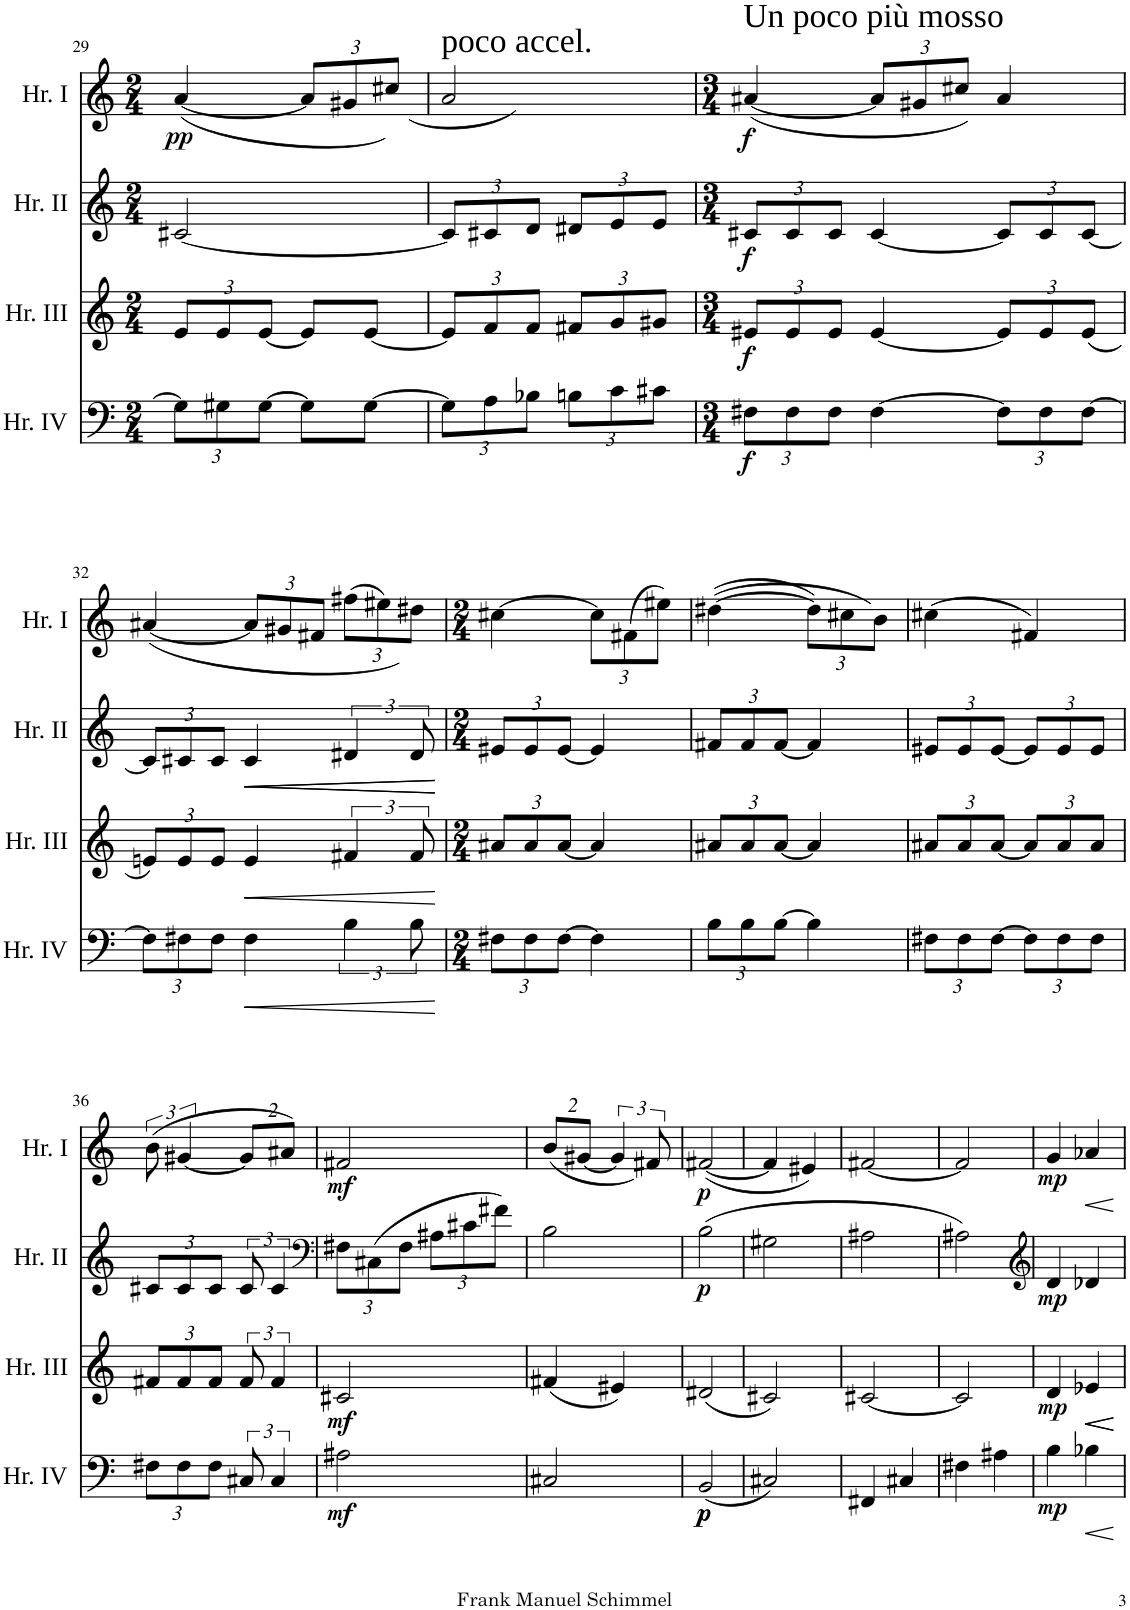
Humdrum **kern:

**kern	**dynam	**kern	**dynam	**kern	**dynam	**kern	**dynam
*part4	*part4	*part3	*part3	*part2	*part2	*part1	*part1
*staff4	*staff4	*staff3	*staff3	*staff2	*staff2	*staff1	*staff1
*I"Horn IV	*	*I"Horn III	*	*I"Horn II	*	*I"Horn I	*
*I'Hr. IV	*	*I'Hr. III	*	*I'Hr. II	*	*I'Hr. I	*
!!LO:PB:g=z
*clefF4	*	*clefG2	*	*clefG2	*	*clefG2	*
*Trd4c7	*	*Trd4c7	*	*Trd4c7	*	*Trd4c7	*
*k[]	*	*k[]	*	*k[]	*	*k[]	*
*M2/4	*	*M2/4	*	*M2/4	*	*M2/4	*
*Xbrackettup	*	*Xbrackettup	*	*	*	*	*
=29	=29	=29	=29	=29	=29	=29	=29
!	!	!	!	!	!	!	!LO:DY:b
12G#\L]	.	12e/L	.	[2c#X/	.	([4a/	pp
12G#X\	.	12e/	.	.	.	.	.
[12G#\J	.	[12e/J	.	.	.	.	.
*	*	*	*	*	*	*Xbrackettup	*
8G#\L]	.	8e/L]	.	.	.	12a/L])	.
.	.	.	.	.	.	12g#X/	.
[8G#\J	.	[8e/J	.	.	.	.	.
.	.	.	.	.	.	12cc#X/J	.
=30	=30	=30	=30	=30	=30	=30	=30
*	*	*	*	*Xbrackettup	*	*	*
!	!	!	!	!	!	!LO:TX:a:t=poco accel.	!
12G#\L]	.	12e/L]	.	12c#/L]	.	(2a/	.
12A\	.	12f/	.	12c#X/	.	.	.
12B-X\J	.	12f/J	.	12d/J	.	.	.
12Bn\L	.	12f#X/L	.	12d#X/L	.	.	.
12c\	.	12g/	.	12e/	.	.	.
12c#X\J	.	12g#X/J	.	12e/J	.	.	.
=31	=31	=31	=31	=31	=31	=31	=31
*M3/4	*	*M3/4	*	*M3/4	*	*M3/4	*
!	!	!	!	!	!	!LO:TX:a:t=Un poco più mosso	!
!	!LO:DY:b	!	!LO:DY:b	!	!LO:DY:b	!	!LO:DY:b
12F#X\L	f	12e#X/L	f	12c#X/L	f	([4a#X/)	f
12F#\	.	12e#/	.	12c#/	.	.	.
12F#\J	.	12e#/J	.	12c#/J	.	.	.
[4F#\	.	[4e#/	.	[4c#/	.	12a#/L])	.
.	.	.	.	.	.	12g#X/	.
.	.	.	.	.	.	12cc#X/J	.
12F#\L]	.	12e#/L]	.	12c#/L]	.	4a#/	.
12F#\	.	12e#/	.	12c#/	.	.	.
[12F#\J	.	(12e#/J	.	[12c#/J	.	.	.
!!LO:LB:g=z
=32	=32	=32	=32	=32	=32	=32	=32
12F#\L]	.	12en/L)	.	12c#/L]	.	([4a#X/	.
12F#X\	.	12e/	.	12c#X/	.	.	.
12F#\J	.	12e/J	.	12c#/J	.	.	.
!	!LO:HP:b	!	!LO:HP:b	!	!LO:HP:b	!	!
4F#\	<	4e/	<	4c#/	<	12a#/L])	.
.	.	.	.	.	.	12g#X/	.
.	.	.	.	.	.	12f#X/J	.
*brackettup	*	*brackettup	*	*brackettup	*	*	*
!	!	!	!	!	!LO:HP:b	!	!
6B\	.	6f#X/	.	6d#X/	<	(12ff#X\L	.
.	.	.	.	.	.	12ee#X\)	.
12B\	.	12f#/	.	12d#/	.	12dd#X\J	.
.	[	.	[	.	[ [	.	.
=33	=33	=33	=33	=33	=33	=33	=33
*M2/4	*	*M2/4	*	*M2/4	*	*M2/4	*
*Xbrackettup	*	*Xbrackettup	*	*Xbrackettup	*	*	*
12F#X\L	.	12a#X/L	.	12e#X/L	.	[4cc#X\	.
12F#\	.	12a#/	.	12e#/	.	.	.
[12F#\J	.	[12a#/J	.	[12e#/J	.	.	.
4F#\]	.	4a#/]	.	4e#/]	.	12cc#\L]	.
.	.	.	.	.	.	(12f#X\	.
.	.	.	.	.	.	12ee#X\J)	.
=34	=34	=34	=34	=34	=34	=34	=34
12B\L	.	12a#X/L	.	12f#X/L	.	(([4dd#X\	.
12B\	.	12a#/	.	12f#/	.	.	.
[12B\J	.	[12a#/J	.	[12f#/J	.	.	.
4B\]	.	4a#/]	.	4f#/]	.	12dd#\L]))	.
.	.	.	.	.	.	12cc#X\	.
.	.	.	.	.	.	12b\J	.
=35	=35	=35	=35	=35	=35	=35	=35
12F#X\L	.	12a#X/L	.	12e#X/L	.	(4cc#X\	.
12F#\	.	12a#/	.	12e#/	.	.	.
[12F#\J	.	[12a#/J	.	[12e#/J	.	.	.
12F#\L]	.	12a#/L]	.	12e#/L]	.	4f#X/)	.
12F#\	.	12a#/	.	12e#/	.	.	.
12F#\J	.	12a#/J	.	12e#/J	.	.	.
!!LO:LB:g=z
=36	=36	=36	=36	=36	=36	=36	=36
*	*	*	*	*	*	*brackettup	*
12F#X\L	.	12f#X/L	.	12c#X/L	.	(12b\	.
12F#\	.	12f#/	.	12c#/	.	[6g#X/	.
12F#\J	.	12f#/J	.	12c#/J	.	.	.
*brackettup	*	*brackettup	*	*brackettup	*	*	*
12C#X/	.	12f#/	.	12c#/	.	8g#/L]	.
6C#/	.	6f#/	.	6c#/	.	.	.
.	.	.	.	.	.	8a#X/J)	.
=37	=37	=37	=37	=37	=37	=37	=37
*	*	*	*	*clefF4	*	*	*
*	*	*	*	*Xbrackettup	*	*	*
!	!LO:DY:b	!	!LO:DY:b	!	!	!	!LO:DY:b
2A#X\	mf	2c#X/	mf	12F#X\L	.	2f#X/	mf
.	.	.	.	(12C#X\	.	.	.
.	.	.	.	12F#\J	.	.	.
.	.	.	.	12A#X\L	.	.	.
.	.	.	.	12c#X\	.	.	.
.	.	.	.	12f#X\J)	.	.	.
=38	=38	=38	=38	=38	=38	=38	=38
2C#X/	.	(4f#X/	.	2B\	.	(8b/L	.
.	.	.	.	.	.	[8g#X/J)	.
.	.	4e#X/)	.	.	.	6g#/]	.
.	.	.	.	.	.	12f#X/	.
=39	=39	=39	=39	=39	=39	=39	=39
!	!LO:DY:b	!	!	!	!	!	!
!	!LO:DY:n=1:b	!	!	!	!LO:DY:b	!	!LO:DY:b
(2BB/	p p	(2d#X/	.	(2B\	p	([2f#X/	p
=40	=40	=40	=40	=40	=40	=40	=40
2C#X/)	.	2c#X/)	.	2G#X\	.	4f#/]	.
.	.	.	.	.	.	4e#X/)	.
=41	=41	=41	=41	=41	=41	=41	=41
4FF#X/	.	[2c#X/	.	2A#X\	.	[2f#X/	.
4C#X/	.	.	.	.	.	.	.
=42	=42	=42	=42	=42	=42	=42	=42
4F#X\	.	2c#/]	.	2A#X\)	.	2f#/]	.
4A#X\	.	.	.	.	.	.	.
=43	=43	=43	=43	=43	=43	=43	=43
*	*	*	*	*clefG2	*	*	*
!	!LO:DY:b	!	!LO:DY:b	!	!LO:DY:b	!	!LO:DY:b
4B\	mp	4d/	mp	4d/	mp	4g/	mp
!	!LO:HP:b	!	!LO:HP:b	!	!	!	!LO:HP:b
4B-X\	<	4e-X/	<	4d-X/	.	4a-X/	<
.	[	.	[	.	.	.	[
=	=	=	=	=	=	=	=
*-	*-	*-	*-	*-	*-	*-	*-
